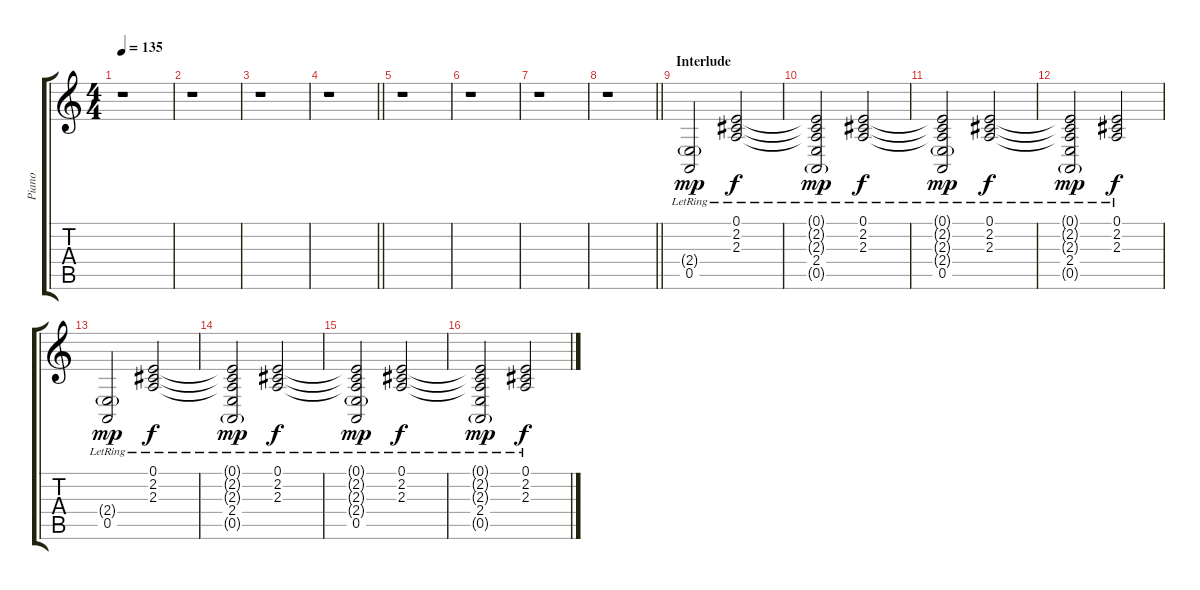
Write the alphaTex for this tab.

\track ("Piano" "Piano") {instrument acousticgrandpiano}
\staff {score tabs}
\tuning (E4 B3 G3 D3 A2 E2) {hide}
\ts (4 4)
\tempo 135
\clef g2
\ks c
r.1{dy ff} |
r.1 |
r.1 |
\barLineRight lightlight
r.1 |
r.1 |
r.1 |
r.1 |
\barLineRight lightlight
r.1 |
\section ("" "Interlude")
(2.4{g} 0.5{lr}).2{dy mp} (0.1{lr} 2.2{lr} 2.3{lr}).2{dy f} |
(0.1{t} 2.2{t} 2.3{t} 2.4 0.5{g lr}).2{dy mp} (0.1{lr} 2.2{lr} 2.3{lr}).2{dy f} |
(0.1{t} 2.2{t} 2.3{t} 2.4{g} 0.5{lr}).2{dy mp} (0.1{lr} 2.2{lr} 2.3{lr}).2{dy f} |
(0.1{t} 2.2{t} 2.3{t} 2.4 0.5{g lr}).2{dy mp} (0.1{lr} 2.2{lr} 2.3{lr}).2{dy f} |
(2.4{g} 0.5{lr}).2{dy mp} (0.1{lr} 2.2{lr} 2.3{lr}).2{dy f} |
(0.1{t} 2.2{t} 2.3{t} 2.4 0.5{g lr}).2{dy mp} (0.1{lr} 2.2{lr} 2.3{lr}).2{dy f} |
(0.1{t} 2.2{t} 2.3{t} 2.4{g} 0.5{lr}).2{dy mp} (0.1{lr} 2.2{lr} 2.3{lr}).2{dy f} |
(0.1{t} 2.2{t} 2.3{t} 2.4 0.5{g lr}).2{dy mp} (0.1{lr} 2.2{lr} 2.3{lr}).2{dy f}
